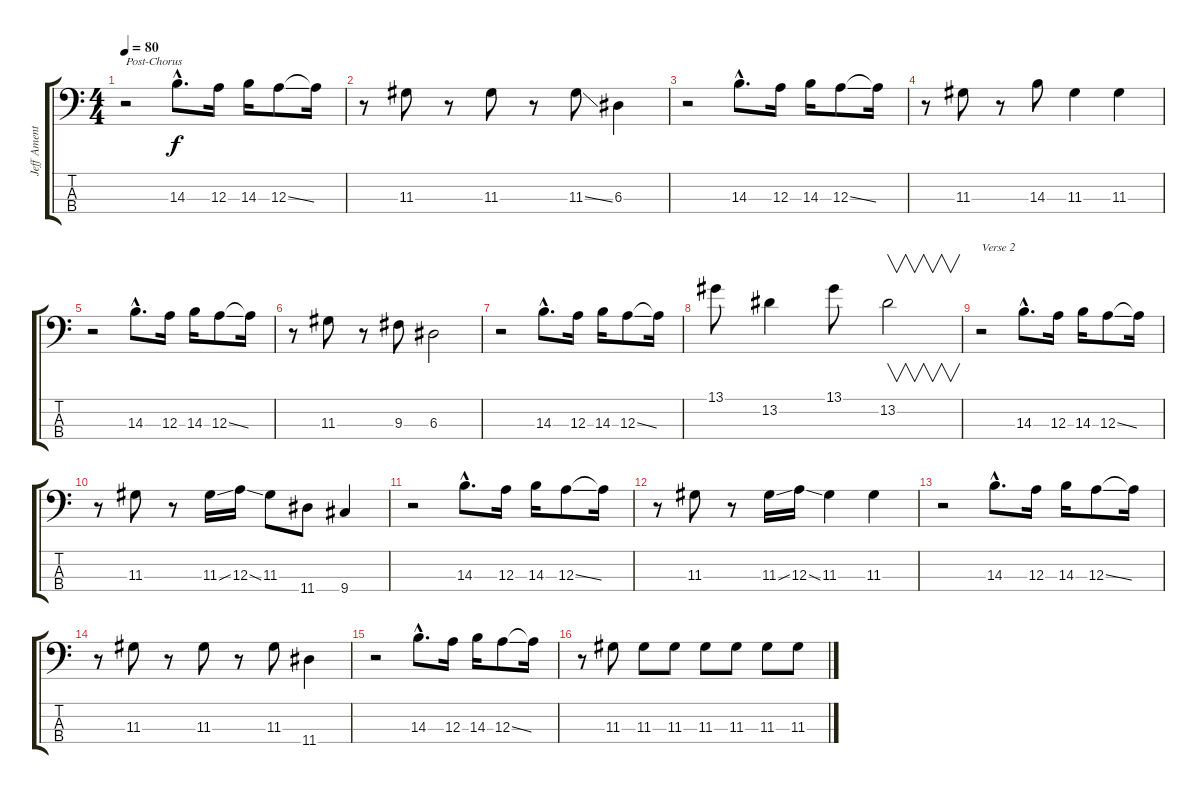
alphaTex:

\track ("Jeff Ament" "Jeff Ament") {instrument electricbassfinger}
\staff {score tabs}
\tuning (G2 D2 A1 E1) {hide}
\ts (4 4)
\tempo 80
\clef f4
\ks c
r.2{txt "Post-Chorus" dy f} 14.3{hac}.8{d} 12.3.16 14.3.16 12.3{ss}.8 12.3{t}.16 |
r.8 11.3.8 r.8 11.3.8 r.8 11.3{ss}.8 6.3.4 |
r.2 14.3{hac}.8{d} 12.3.16 14.3.16 12.3{ss}.8 12.3{t}.16 |
r.8 11.3.8 r.8 14.3.8 11.3.4 11.3.4 |
r.2 14.3{hac}.8{d} 12.3.16 14.3.16 12.3{ss}.8 12.3{t}.16 |
r.8 11.3.8 r.8 9.3.8 6.3.2 |
r.2 14.3{hac}.8{d} 12.3.16 14.3.16 12.3{ss}.8 12.3{t}.16 |
13.1.8 13.2.4 13.1.8 13.2.2{v} |
r.2{txt "Verse 2"} 14.3{hac}.8{d} 12.3.16 14.3.16 12.3{ss}.8 12.3{t}.16 |
r.8 11.3.8 r.8 11.3{ss}.16 12.3{ss}.16 11.3.8 11.4.8 9.4.4 |
r.2 14.3{hac}.8{d} 12.3.16 14.3.16 12.3{ss}.8 12.3{t}.16 |
r.8 11.3.8 r.8 11.3{ss}.16 12.3{ss}.16 11.3.4 11.3.4 |
r.2 14.3{hac}.8{d} 12.3.16 14.3.16 12.3{ss}.8 12.3{t}.16 |
r.8 11.3.8 r.8 11.3.8 r.8 11.3.8 11.4.4 |
r.2 14.3{hac}.8{d} 12.3.16 14.3.16 12.3{ss}.8 12.3{t}.16 |
r.8 11.3.8 11.3.8 11.3.8 11.3.8 11.3.8 11.3.8 11.3.8
